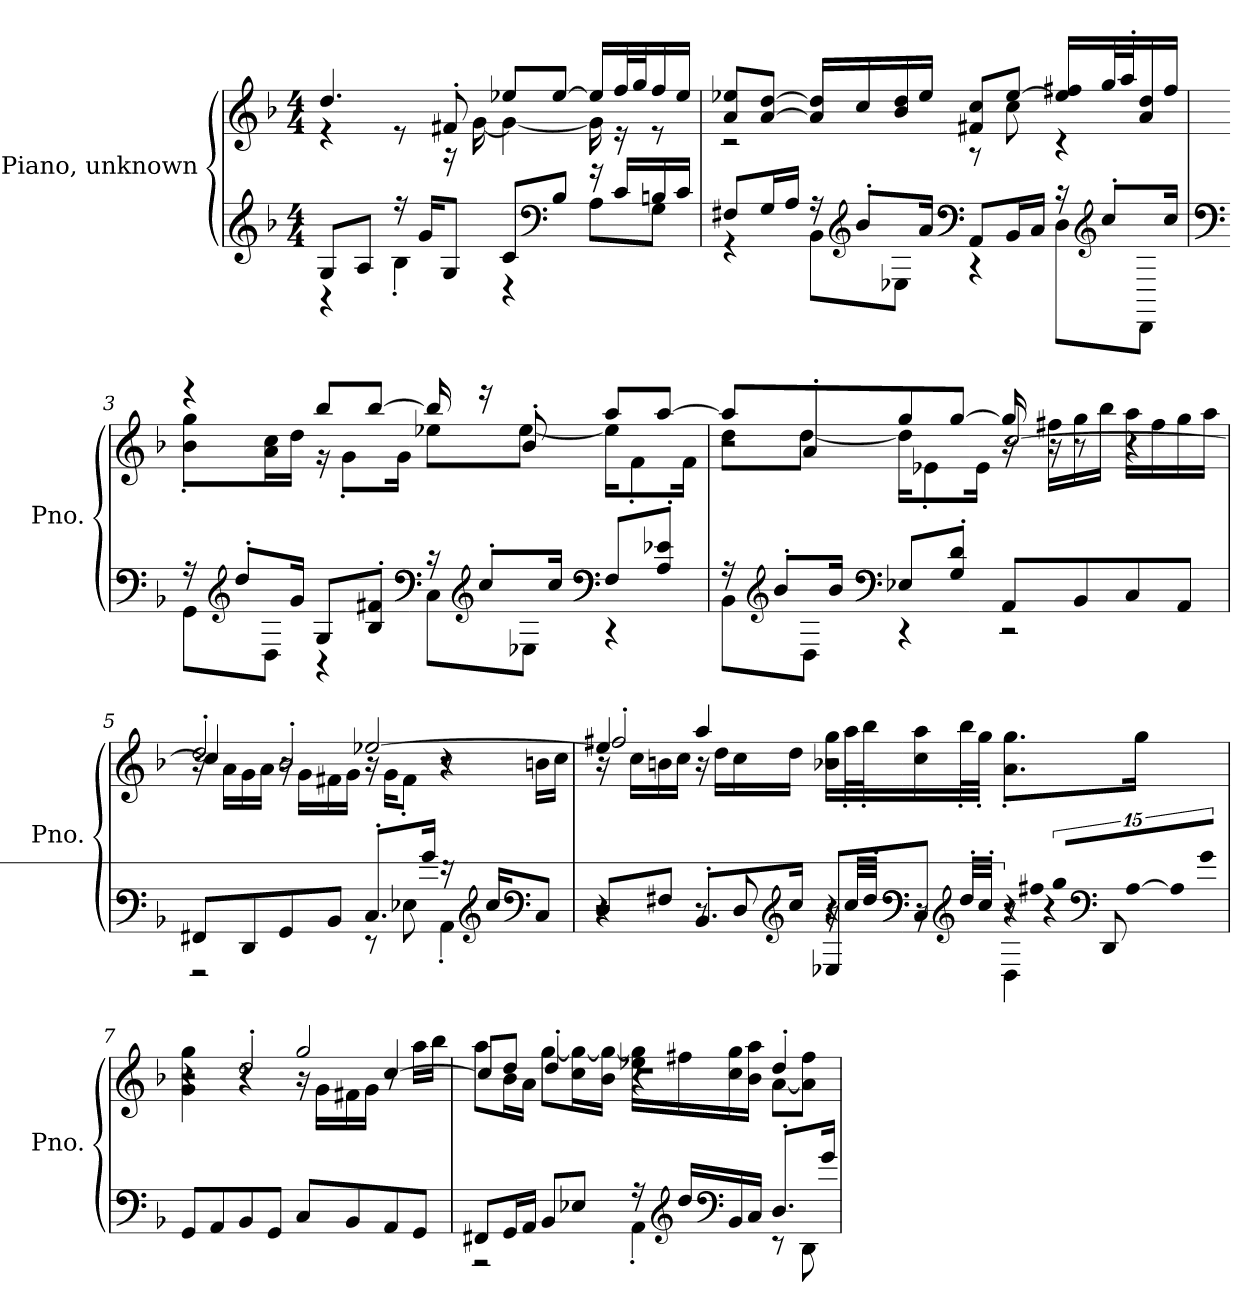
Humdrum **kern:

**kern	**kern
*part1	*part1
*staff2	*staff1
*I"Piano, unknown	*
*I'Pno.	*
*clefG2	*clefG2
*k[b-]	*k[b-]
*M4/4	*M4/4
*MM120	*MM120
=1	=1
*^	*^
8G/L	4r	4.dd/	4r
8A/J	.	.	.
16r	4B-'\	.	8r
16g/KL	.	.	.
8G/J	.	8f#X'/	16r
.	.	.	[16g\
8c/L	4r	8ee-X/L	4g\_
*clefF4	*	*	*
8B-/J	.	[8ee-/J	.
16r	8A\L	16ee-/LL]	16g\]
16c/LL	.	32ff/L	16r
.	.	32gg/J	.
16Bn/	8G\J	16ff/	8r
16c/JJ	.	16ee-/JJ	.
=2	=2	=2	=2
8F#X/L	4r	8a/ 8ee-X/L	2r
16G/L	.	[8a/ [8dd/J	.
16A/JJ	.	.	.
16r	8BB-\L	16a/] 16dd/]LL	.
*clefG2	*	*	*
8b-'/L	.	16cc/	.
.	8E-X\J	16b-/ 16dd/	.
16a/Jk	.	16ee-/JJ	.
*clefF4	*	*	*
8AA/L	4r	8f#X/ 8cc/L	8r
16BB-/L	.	[8ee-/J	8cc\
16C/JJ	.	.	.
16r	8D\L	16ee-/] 16ff#X/LL	4r
*clefG2	*	*	*
8cc'/L	.	32gg/L	.
.	.	32aa'/J	.
.	8DD\J	16a/ 16dd/	.
16cc/Jk	.	16ff#/JJ	.
!!LO:LB:g=z	!!
=3	=3	=3	=3
*clefF4	*	*	*
16r	8GG\L	4r	8b-\' 8gg\'L
*clefG2	*	*	*
8dd'/L	.	.	.
.	8D\J	.	16a\ 16cc\L
16g/Jk	.	.	16dd\JJ
8G/L	4r	8bb-/L	16r
.	.	.	8g'\L
8B-/' 8f#X/'J	.	[8bb-/J	.
.	.	.	16g\Jk
*clefF4	*	*	*
16r	8C\L	16bb-/]	8ee-X\L
*clefG2	*	*	*
8cc'/L	.	16r	.
.	8E-X\J	8b-'/	[8ee-\J
16cc/Jk	.	.	.
*clefF4	*	*	*
8F/L	4r	8aa/L	16ee-\KL]
.	.	.	8f'\
8A/' 8e-X/'J	.	[8aa/J	.
.	.	.	16f\Jk
=4	=4	=4	=4
*	*	*	*^
16r	8BB-\L	8aa/L]	8dd\L	2r
*clefG2	*	*	*	*
8b-'/L	.	.	.	.
.	8D\J	8a'/	[8dd\J	.
16b-/Jk	.	.	.	.
*clefF4	*	*	*	*
8E-X/L	4r	8gg/	16dd\KL]	.
.	.	.	8e-X'\	.
8G/' 8d/'J	.	[8gg/J	.	.
.	.	.	16e-\Jk	.
8AA/L	2r	16gg/]	16r	[2cc/
.	.	16r	16ff#X\LL	.
8BB-/	.	8r	16gg\	.
.	.	.	16bb-\JJ	.
8C/	.	4r	16aa\LL	.
.	.	.	16ff#\	.
8AA/J	.	.	16gg\	.
.	.	.	16aa\JJ	.
!!LO:LB:g=z	!!	!!
=5	=5	=5	=5	=5
8FF#X/L	2r	2dd'/	16r	4cc/]
.	.	.	16a\LL	.
8DD/	.	.	16g\	.
.	.	.	16a\JJ	.
8GG/	.	.	16r	2b-'/
.	.	.	16g\LL	.
8BB-/J	.	.	16f#X\	.
.	.	.	16g\JJ	.
8.C'/L	8r	[2ee-X/	16r	.
.	.	.	16g\KL	.
.	8E-X\	.	8f#'\J	.
16g/Jk	.	.	.	.
16r	4AA'\	.	8r	4r
*clefG2	*	*	*	*
16cc/KL	.	.	.	.
*clefF4	*	*	*	*
8C/J	.	.	16bn\LL	.
.	.	.	16cc\JJ	.
!!LO:LB:g=z	!!	!!
=6	=6	=6	=6	=6
*	*^	*	*	*
8D/L	2r	4r	4ee-/]	16r	2ff#X'/
.	.	.	.	16cc\LL	.
8F#X/J	.	.	.	16bn\	.
.	.	.	.	16cc\JJ	.
8.BB-'/L	.	8r	4aa/	16r	.
.	.	.	.	16dd\LL	.
.	.	8D/	.	16cc\	.
*clefG2	*	*	*	*	*
16cc/Jk	.	.	.	16dd\JJ	.
16r	4r	8E-X/L	2r	16b-X\ 16gg\LL	2r
32cc'/LLL	.	.	.	32aa'\L	.
32dd'/JJJ	.	.	.	32bb-'\J	.
*clefF4	*	*	*	*	*
16r	.	8C/J	.	16cc\ 16aa\	.
*clefG2	*	*	*	*	*
32dd'/LLL	.	.	.	32bb-'\L	.
32cc'/JJJ	.	.	.	32gg'\JJJ	.
!LO:N:vis=128	!	!	!	!	!
1920%17r	4D\	8r	.	8.a\' 8.gg\'L	.
!LO:N:vis=256	!	!	!	!	!
1920%17ff#X/	.	.	.	.	.
!LO:N:vis=64	!	!	!	!	!
960%17r	.	.	.	.	.
1920ryy	.	.	.	.	.
!LO:N:vis=256	!	!	!	!	!
1920%17gg/KLLLL	.	.	.	.	.
!LO:N:vis=64	!	!	!	!	!
[960%17ff#/JJJ	.	.	.	.	.
8ff#/]	.	.	.	.	.
*clefF4	*	*	*	*	*
.	.	8DD/	.	.	.
16g/Jk	.	.	.	16gg\Jk	.
*v	*v	*v	*	*	*
!!LO:LB:g=z	!!	!!
=7	=7	=7	=7
8GG/L	2r	4g\ 4gg\	4r
8AA/	.	.	.
8BB-/	.	4r	2dd'/
8GG/J	.	.	.
8C/L	2gg/	16r	.
.	.	16g\LL	.
8BB-/	.	16f#X\	.
.	.	16g\JJ	.
8AA/	.	8r	[4cc/
8GG/J	.	16aa\LL	.
.	.	16bb-\JJ	.
=8	=8	=8	=8
*^	*	*	*
8FF#X/L	2r	1r	8aa\L	8cc/L]
16GG/L	.	.	16b-\L	8dd/J
16AA/JJ	.	.	16a\JJ	.
8BB-/L	.	.	[8gg\L	4dd'/
8E-X/J	.	.	16cc\ 16gg\_L	.
.	.	.	16b-\ 16gg\_JJ	.
16r	4AA'\	.	16ee-X\ 16gg\]LL	4r
*clefG2	*	*	*	*
16dd/LL	.	.	16ff#X\	.
*clefF4	*	*	*	*
16BB-/	.	.	16cc\ 16gg\	.
16C/JJ	.	.	16b-\ 16aa\JJ	.
8.D'/L	8r	.	[8a\L	4dd'/
.	8DD\	.	8a\] 8ff#\J	.
16g/Jk	.	.	.	.
*v	*v	*	*	*
*	*v	*v	*v
=	=
*-	*-
